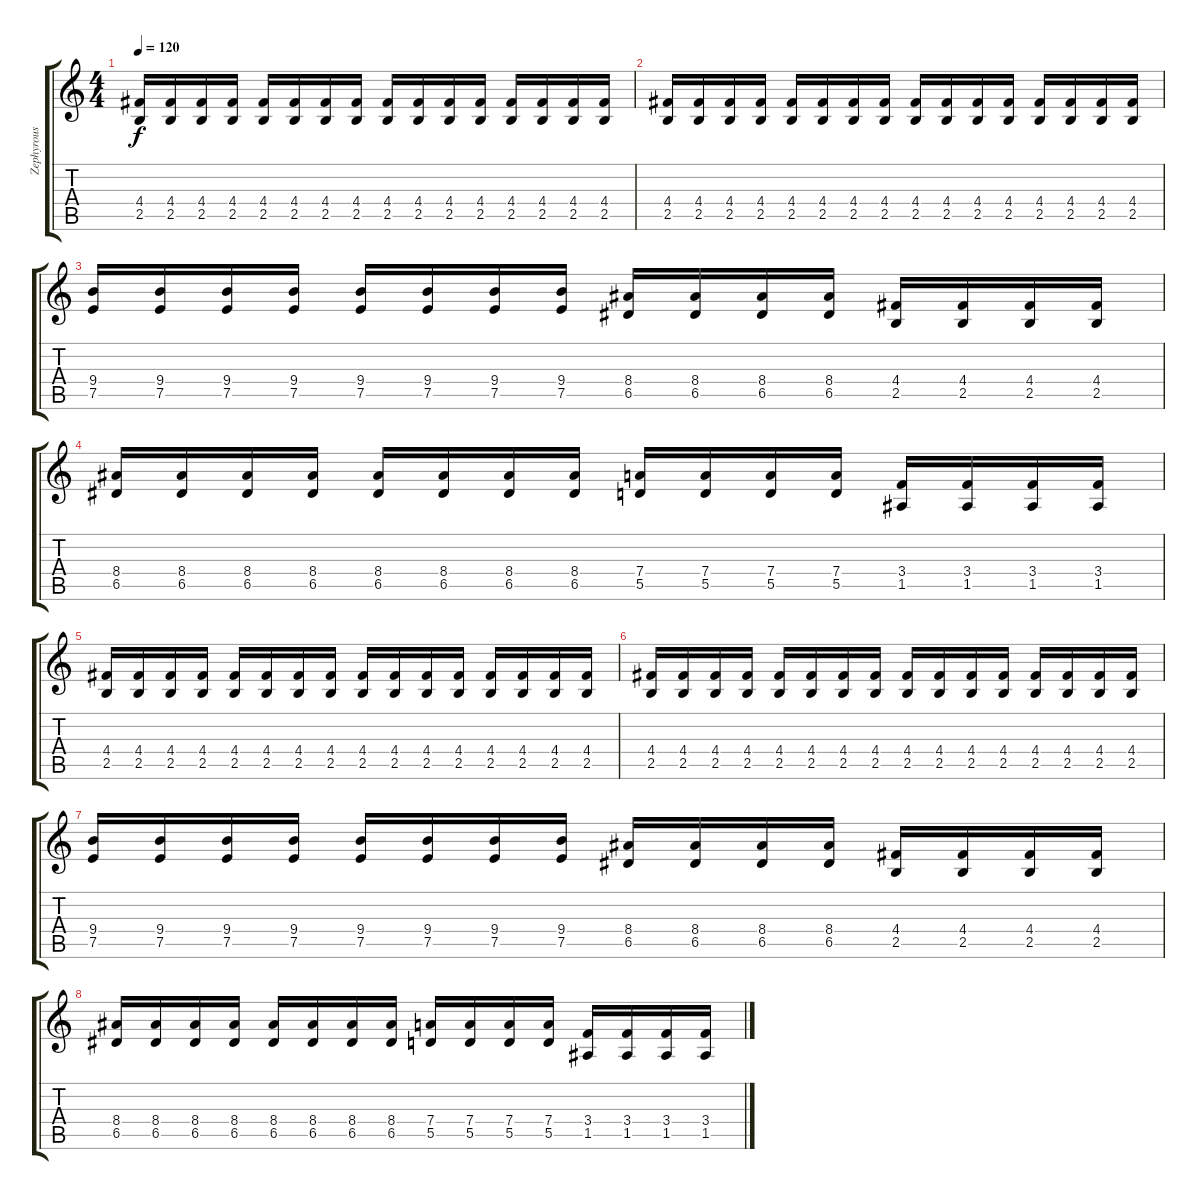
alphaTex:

\track ("Zephyrous" "Zephyrous") {instrument overdrivenguitar}
\staff {score tabs}
\tuning (E4 B3 G3 D3 A2 E2) {hide}
\ts (4 4)
\tempo 120
\clef g2
\ks c
(4.4 2.5).16{dy f} (4.4 2.5).16 (4.4 2.5).16 (4.4 2.5).16 (4.4 2.5).16 (4.4 2.5).16 (4.4 2.5).16 (4.4 2.5).16 (4.4 2.5).16 (4.4 2.5).16 (4.4 2.5).16 (4.4 2.5).16 (4.4 2.5).16 (4.4 2.5).16 (4.4 2.5).16 (4.4 2.5).16 |
(4.4 2.5).16 (4.4 2.5).16 (4.4 2.5).16 (4.4 2.5).16 (4.4 2.5).16 (4.4 2.5).16 (4.4 2.5).16 (4.4 2.5).16 (4.4 2.5).16 (4.4 2.5).16 (4.4 2.5).16 (4.4 2.5).16 (4.4 2.5).16 (4.4 2.5).16 (4.4 2.5).16 (4.4 2.5).16 |
(9.4 7.5).16 (9.4 7.5).16 (9.4 7.5).16 (9.4 7.5).16 (9.4 7.5).16 (9.4 7.5).16 (9.4 7.5).16 (9.4 7.5).16 (8.4 6.5).16 (8.4 6.5).16 (8.4 6.5).16 (8.4 6.5).16 (4.4 2.5).16 (4.4 2.5).16 (4.4 2.5).16 (4.4 2.5).16 |
(8.4 6.5).16 (8.4 6.5).16 (8.4 6.5).16 (8.4 6.5).16 (8.4 6.5).16 (8.4 6.5).16 (8.4 6.5).16 (8.4 6.5).16 (7.4 5.5).16 (7.4 5.5).16 (7.4 5.5).16 (7.4 5.5).16 (3.4 1.5).16 (3.4 1.5).16 (3.4 1.5).16 (3.4 1.5).16 |
(4.4 2.5).16 (4.4 2.5).16 (4.4 2.5).16 (4.4 2.5).16 (4.4 2.5).16 (4.4 2.5).16 (4.4 2.5).16 (4.4 2.5).16 (4.4 2.5).16 (4.4 2.5).16 (4.4 2.5).16 (4.4 2.5).16 (4.4 2.5).16 (4.4 2.5).16 (4.4 2.5).16 (4.4 2.5).16 |
(4.4 2.5).16 (4.4 2.5).16 (4.4 2.5).16 (4.4 2.5).16 (4.4 2.5).16 (4.4 2.5).16 (4.4 2.5).16 (4.4 2.5).16 (4.4 2.5).16 (4.4 2.5).16 (4.4 2.5).16 (4.4 2.5).16 (4.4 2.5).16 (4.4 2.5).16 (4.4 2.5).16 (4.4 2.5).16 |
(9.4 7.5).16 (9.4 7.5).16 (9.4 7.5).16 (9.4 7.5).16 (9.4 7.5).16 (9.4 7.5).16 (9.4 7.5).16 (9.4 7.5).16 (8.4 6.5).16 (8.4 6.5).16 (8.4 6.5).16 (8.4 6.5).16 (4.4 2.5).16 (4.4 2.5).16 (4.4 2.5).16 (4.4 2.5).16 |
(8.4 6.5).16 (8.4 6.5).16 (8.4 6.5).16 (8.4 6.5).16 (8.4 6.5).16 (8.4 6.5).16 (8.4 6.5).16 (8.4 6.5).16 (7.4 5.5).16 (7.4 5.5).16 (7.4 5.5).16 (7.4 5.5).16 (3.4 1.5).16 (3.4 1.5).16 (3.4 1.5).16 (3.4 1.5).16
